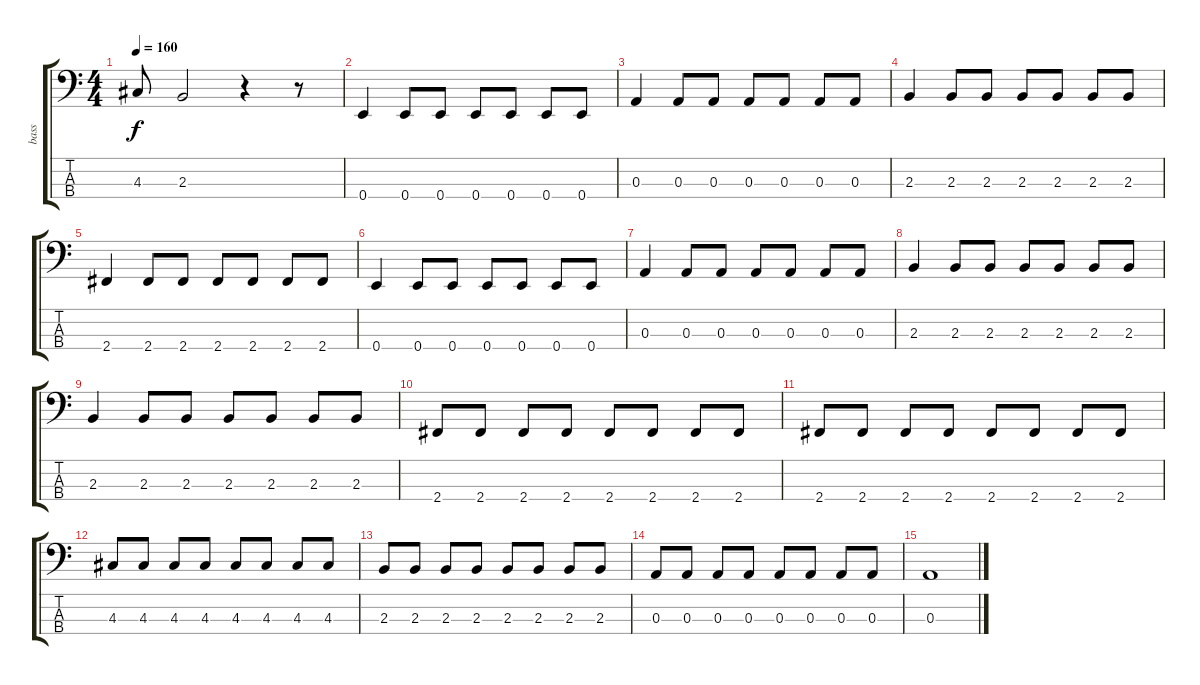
\track ("bass" "bass") {instrument acousticguitarnylon}
\staff {score tabs}
\tuning (G2 D2 A1 E1) {hide}
\ts (4 4)
\tempo 160
\clef f4
\ks c
4.3.8{dy f} 2.3.2 r.4 r.8 |
0.4.4 0.4.8 0.4.8 0.4.8 0.4.8 0.4.8 0.4.8 |
0.3.4 0.3.8 0.3.8 0.3.8 0.3.8 0.3.8 0.3.8 |
2.3.4 2.3.8 2.3.8 2.3.8 2.3.8 2.3.8 2.3.8 |
2.4.4 2.4.8 2.4.8 2.4.8 2.4.8 2.4.8 2.4.8 |
0.4.4 0.4.8 0.4.8 0.4.8 0.4.8 0.4.8 0.4.8 |
0.3.4 0.3.8 0.3.8 0.3.8 0.3.8 0.3.8 0.3.8 |
2.3.4 2.3.8 2.3.8 2.3.8 2.3.8 2.3.8 2.3.8 |
2.3.4 2.3.8 2.3.8 2.3.8 2.3.8 2.3.8 2.3.8 |
2.4.8 2.4.8 2.4.8 2.4.8 2.4.8 2.4.8 2.4.8 2.4.8 |
2.4.8 2.4.8 2.4.8 2.4.8 2.4.8 2.4.8 2.4.8 2.4.8 |
4.3.8 4.3.8 4.3.8 4.3.8 4.3.8 4.3.8 4.3.8 4.3.8 |
2.3.8 2.3.8 2.3.8 2.3.8 2.3.8 2.3.8 2.3.8 2.3.8 |
0.3.8 0.3.8 0.3.8 0.3.8 0.3.8 0.3.8 0.3.8 0.3.8 |
0.3.1
